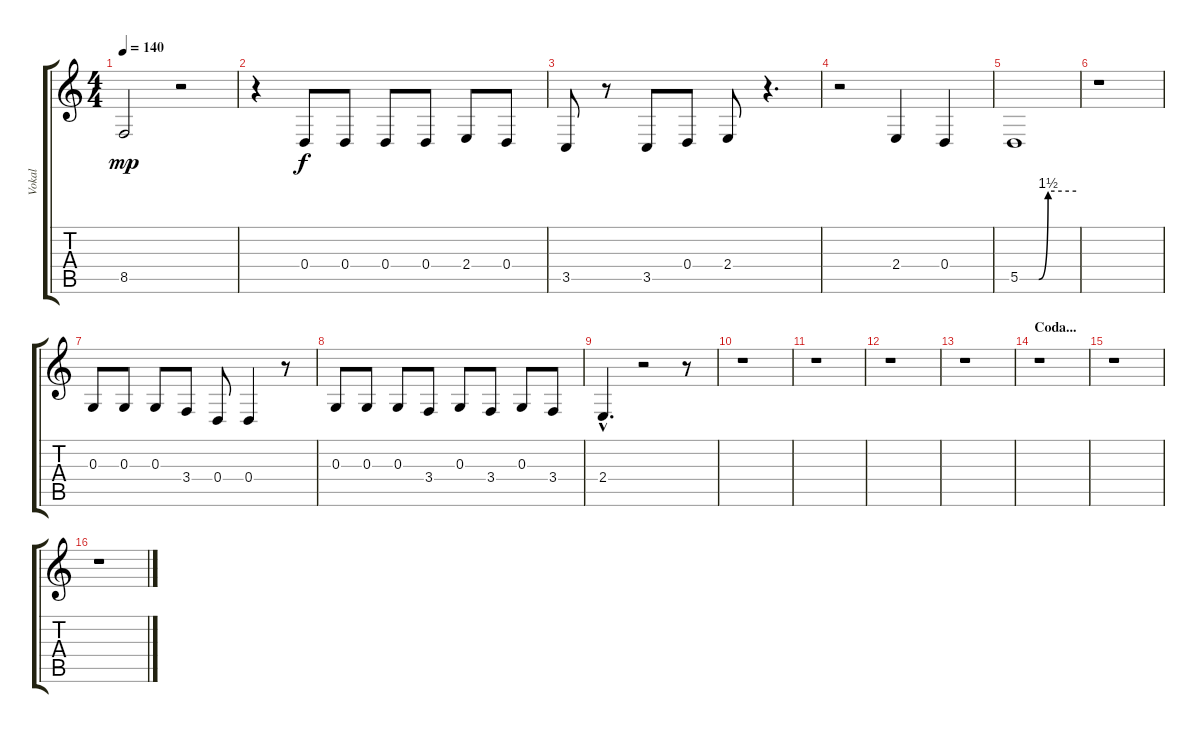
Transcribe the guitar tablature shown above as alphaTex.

\track ("Vokal" "Vokal") {instrument trumpet}
\staff {score tabs}
\tuning (E4 B3 G3 D3 A2 E2) {hide}
\ts (4 4)
\tempo 140
\clef g2
\ks c
8.5.2{dy mp} r.2 |
r.4 0.4.8{dy f} 0.4.8 0.4.8 0.4.8 2.4.8 0.4.8 |
3.5.8 r.8 3.5.8 0.4.8 2.4.8 r.4{d} |
r.2 2.4.4 0.4.4 |
5.5{be (custom 0 0 20 0 30 6 60 6)}.1 |
r.1 |
0.3.8 0.3.8 0.3.8 3.4.8 0.4.8 0.4.4 r.8 |
0.3.8 0.3.8 0.3.8 3.4.8 0.3.8 3.4.8 0.3.8 3.4.8 |
2.4{hac}.4{d} r.2 r.8 |
r.1 |
r.1 |
r.1 |
r.1 |
\section ("" "Coda...")
r.1 |
r.1 |
r.1
